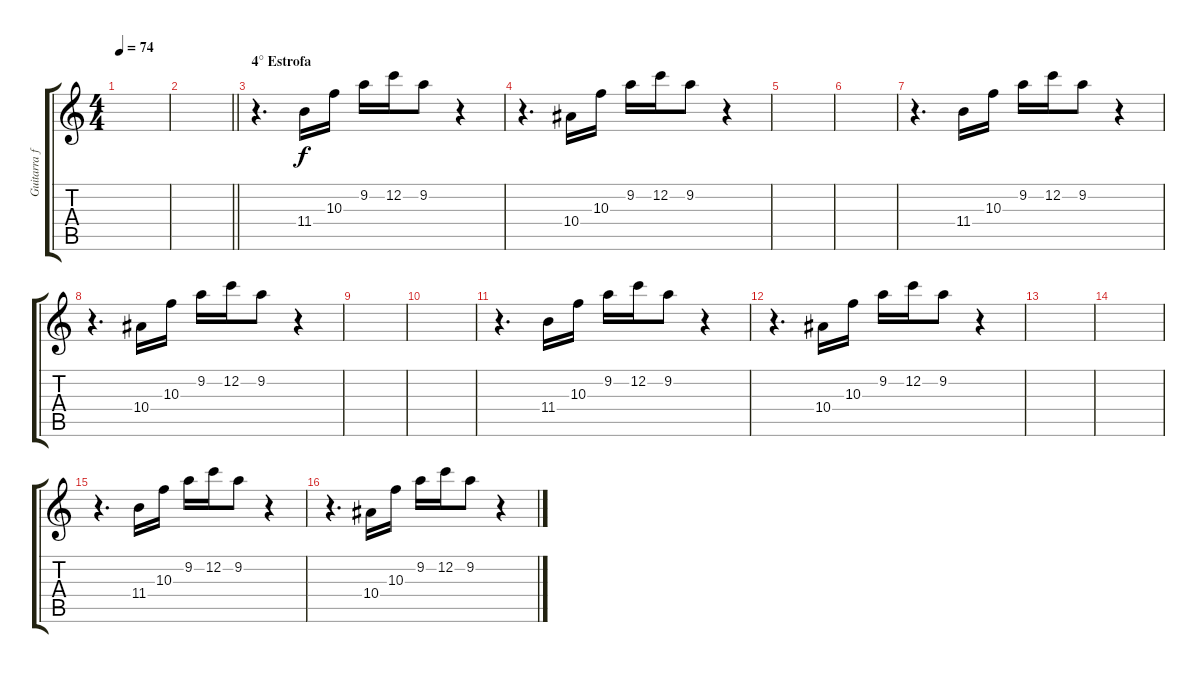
\track ("Guitarra fills" "Guitarra f") {instrument acousticguitarsteel}
\staff {score tabs}
\tuning (D4 C4 G3 C3 G2 D2) {hide}
\ts (4 4)
\tempo 74
\clef g2
\ks c
|
\barLineRight lightlight
|
\section ("" "4° Estrofa")
r.4{d} 11.4.16 10.3.16 9.2.16 12.2.16 9.2.8 r.4 |
r.4{d} 10.4.16 10.3.16 9.2.16 12.2.16 9.2.8 r.4 |
|
|
r.4{d} 11.4.16 10.3.16 9.2.16 12.2.16 9.2.8 r.4 |
r.4{d} 10.4.16 10.3.16 9.2.16 12.2.16 9.2.8 r.4 |
|
|
r.4{d} 11.4.16 10.3.16 9.2.16 12.2.16 9.2.8 r.4 |
r.4{d} 10.4.16 10.3.16 9.2.16 12.2.16 9.2.8 r.4 |
|
|
r.4{d} 11.4.16 10.3.16 9.2.16 12.2.16 9.2.8 r.4 |
r.4{d} 10.4.16 10.3.16 9.2.16 12.2.16 9.2.8 r.4
